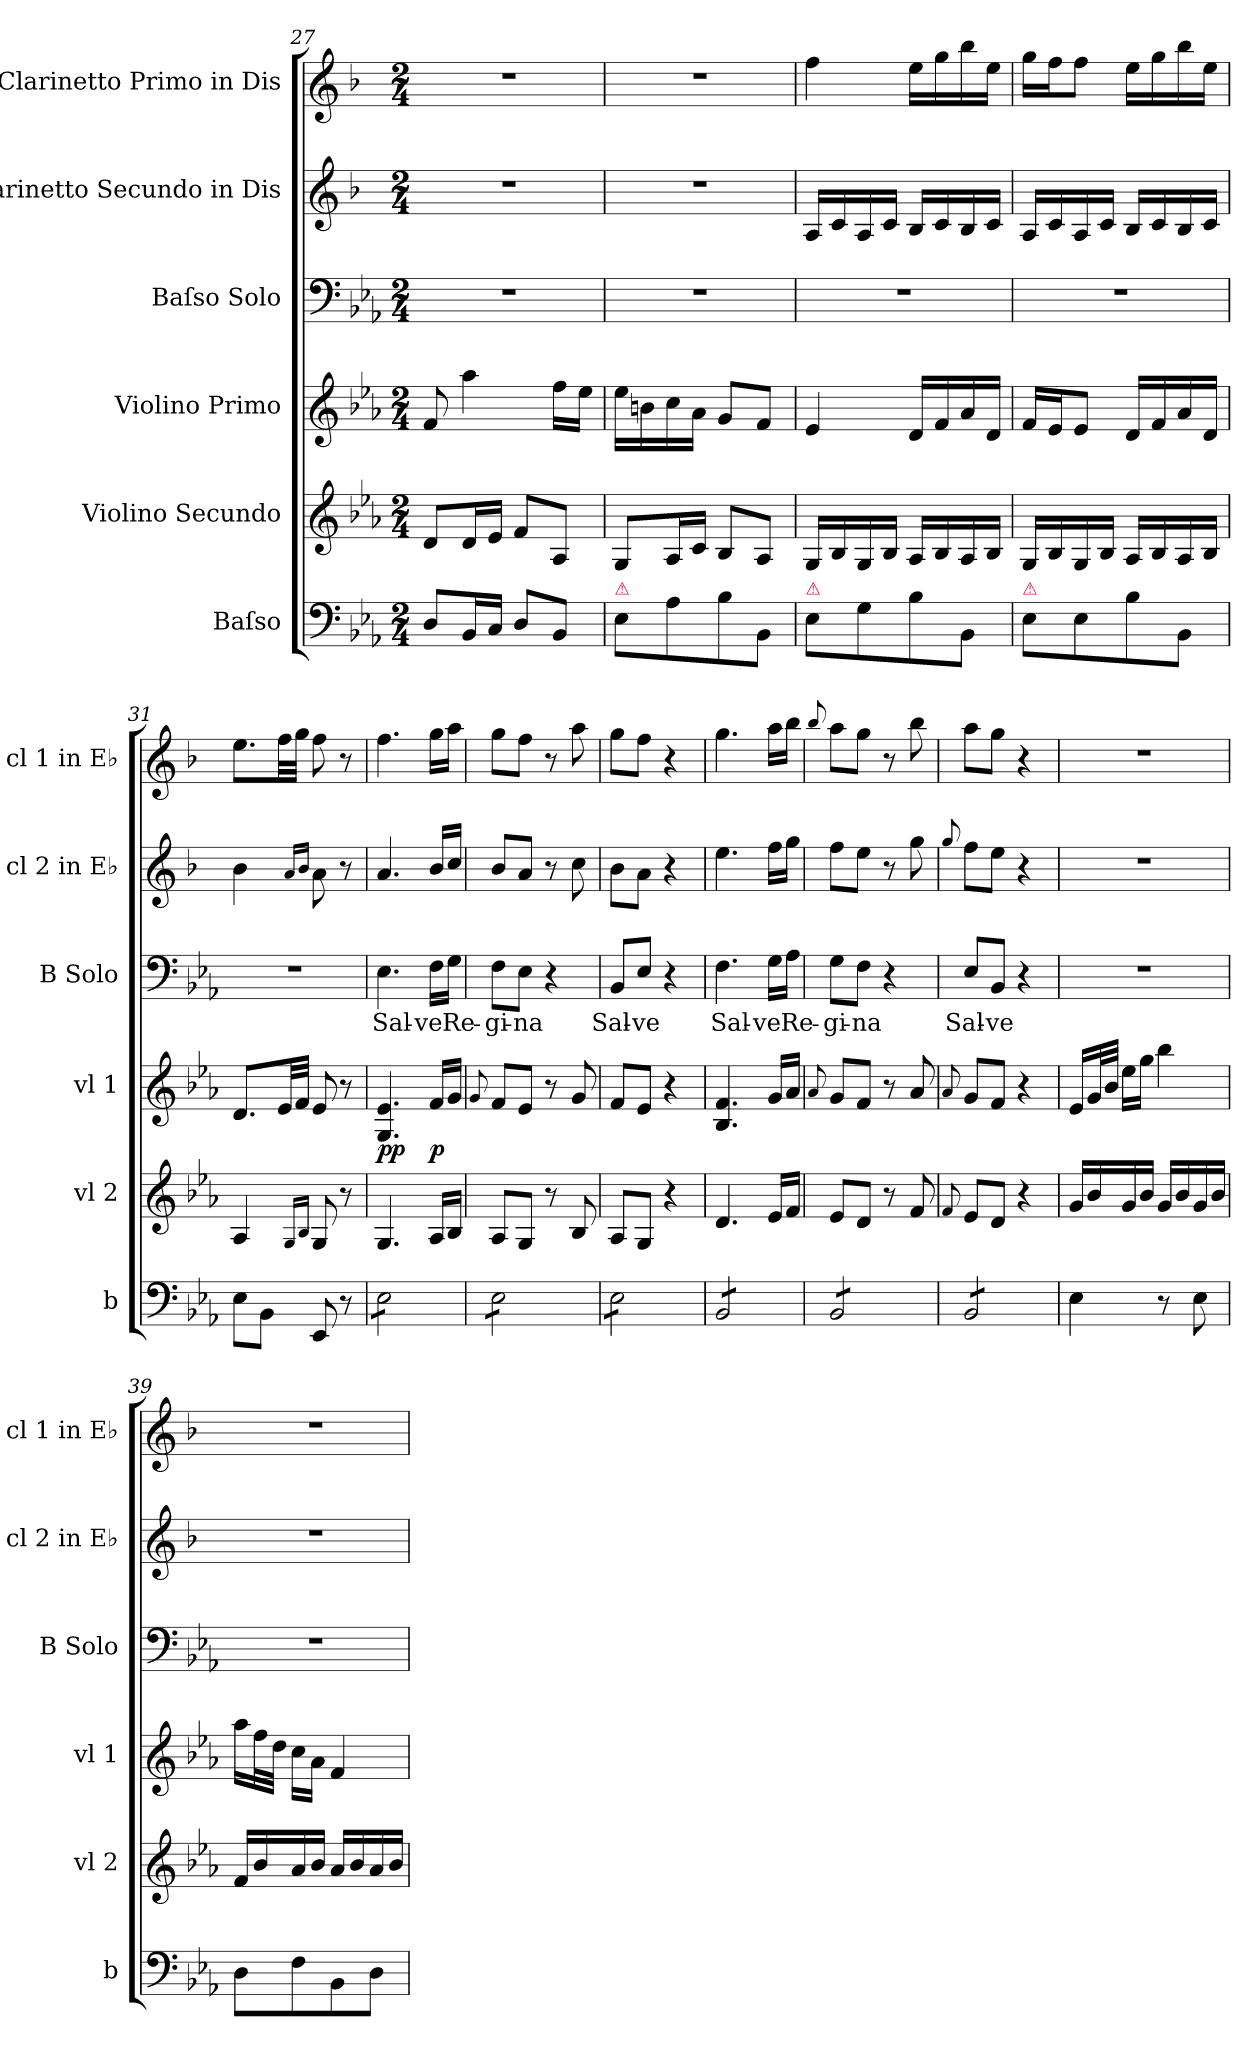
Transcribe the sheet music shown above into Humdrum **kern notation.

**kern	**dynam	**kern	**kern	**dynam	**kern	**text	**kern	**kern
*part6	*part6	*part5	*part4	*part4	*part3	*part3	*part2	*part1
*staff6	*staff6	*staff5	*staff4	*staff4	*staff3	*staff3	*staff2	*staff1
*I"Baſso	*	*I"Violino Secundo	*I"Violino Primo	*	*I"Baſso Solo	*	*I"Clarinetto Secundo in Dis	*I"Clarinetto Primo in Dis
*I'b	*	*I'vl 2	*I'vl 1	*	*I'B Solo	*	*I'cl 2 in E♭	*I'cl 1 in E♭
*clefF4	*	*clefG2	*clefG2	*	*clefF4	*	*clefG2	*clefG2
*	*	*	*	*	*	*	*ITrd1c2	*ITrd1c2
*k[b-e-a-]	*	*k[b-e-a-]	*k[b-e-a-]	*	*k[b-e-a-]	*	*k[b-e-a-]	*k[b-e-a-]
*E-:	*	*E-:	*E-:	*	*E-:	*	*E-:	*E-:
*M2/4	*	*M2/4	*M2/4	*	*M2/4	*	*M2/4	*M2/4
=27	=27	=27	=27	=27	=27	=27	=27	=27
8D/L	.	8d/L	8f/	.	2r	.	2r	2r
16BB-/L	.	16d/L	4aa-\	.	.	.	.	.
16C/JJ	.	16e-/JJ	.	.	.	.	.	.
8D/L	.	8f/L	.	.	.	.	.	.
8BB-/J	.	8A-/J	16ff\LL	.	.	.	.	.
.	.	.	16ee-\JJ	.	.	.	.	.
=28	=28	=28	=28	=28	=28	=28	=28	=28
!LO:TX:a:color=crimson:t=⚠	!	!	!	!	!	!	!	!
8E-\L	.	8G/L	16ee-\LL	.	2r	.	2r	2r
.	.	.	16bn\	.	.	.	.	.
8A-\	.	16A-/L	16cc\	.	.	.	.	.
.	.	16c/JJ	16a-\JJ	.	.	.	.	.
8B-\	.	8B-/L	8g/L	.	.	.	.	.
8BB-/J	.	8A-/J	8f/J	.	.	.	.	.
=29	=29	=29	=29	=29	=29	=29	=29	=29
!LO:TX:a:color=crimson:t=⚠	!	!	!	!	!	!	!	!
8E-\L	.	16G/LL	4e-/	.	2r	.	16G/LL	4ee-\
.	.	16B-/	.	.	.	.	16B-/	.
8G\	.	16G/	.	.	.	.	16G/	.
.	.	16B-/JJ	.	.	.	.	16B-/JJ	.
8B-\	.	16A-/LL	16d/LL	.	.	.	16A-/LL	16dd\LL
.	.	16B-/	16f/	.	.	.	16B-/	16ff\
8BB-/J	.	16A-/	16a-/	.	.	.	16A-/	16aa-\
.	.	16B-/JJ	16d/JJ	.	.	.	16B-/JJ	16dd\JJ
=30	=30	=30	=30	=30	=30	=30	=30	=30
!LO:TX:a:color=crimson:t=⚠	!	!	!	!	!	!	!	!
8E-\L	.	16G/LL	16f/LL	.	2r	.	16G/LL	16ff\LL
.	.	16B-/	16e-/J	.	.	.	16B-/	16ee-\J
8E-\	.	16G/	8e-/J	.	.	.	16G/	8ee-\J
.	.	16B-/JJ	.	.	.	.	16B-/JJ	.
8B-\	.	16A-/LL	16d/LL	.	.	.	16A-/LL	16dd\LL
.	.	16B-/	16f/	.	.	.	16B-/	16ff\
8BB-/J	.	16A-/	16a-/	.	.	.	16A-/	16aa-\
.	.	16B-/JJ	16d/JJ	.	.	.	16B-/JJ	16dd\JJ
=31	=31	=31	=31	=31	=31	=31	=31	=31
8E-\L	.	4A-/	8.d/L	.	2r	.	4a-\	8.dd\L
8BB-\J	.	.	.	.	.	.	.	.
.	.	.	32e-/LL	.	.	.	.	32ee-\LL
.	.	.	32f/JJJ	.	.	.	.	32ff\JJJ
.	.	16qqG/LL	.	.	.	.	16qqg/LL	.
.	.	16qqB-/JJ	.	.	.	.	16qqa-/JJ	.
8EE-/	.	8G/	8e-/	.	.	.	8g\	8ee-\
8r	.	8r	8r	.	.	.	8r	8r
=32	=32	=32	=32	=32	=32	=32	=32	=32
!LO:TX:a:i:t=Voca&colon; Baſso	!	!	!	!	!	!	!	!
!	!LO:DY:b	!	!	!	!	!	!	!
*tremolo	*	*	*	*	*	*	*	*
8E-\L	pp&colon;	4.G/	4.G/ 4.e-/	pp	4.E-\	Sal-	4.g/	4.ee-\
8E-\	.	.	.	.	.	.	.	.
8E-\	.	.	.	.	.	.	.	.
!	!	!	!	!LO:DY:b	!	!	!	!
8E-\J	.	16A-/LL	16f/LL	p.	16F\LL	-ve	16a-/LL	16ff\LL
.	.	16B-/JJ	16g/JJ	.	16G\JJ	Re-	16b-/JJ	16gg\JJ
=33	=33	=33	=33	=33	=33	=33	=33	=33
.	.	.	8qqg/	.	.	.	.	.
8E-\L	.	8A-/L	8f/L	.	8F\L	-gi-	8a-/L	8ff\L
8E-\	.	8G/J	8e-/J	.	8E-\J	-na	8g/J	8ee-\J
8E-\	.	8r	8r	.	4r	.	8r	8r
8E-\J	.	8B-/	8g/	.	.	.	8b-\	8gg\
=34	=34	=34	=34	=34	=34	=34	=34	=34
8E-\L	.	8A-/L	8f/L	.	8BB-/L	Sal-	8a-\L	8ff\L
8E-\	.	8G/J	8e-/J	.	8E-/J	-ve	8g\J	8ee-\J
8E-\	.	4r	4r	.	4r	.	4r	4r
8E-\J	.	.	.	.	.	.	.	.
=35	=35	=35	=35	=35	=35	=35	=35	=35
8BB-/L	.	4.d/	4.B-/ 4.f/	.	4.F\	Sal-	4.dd\	4.ff\
8BB-/	.	.	.	.	.	.	.	.
8BB-/	.	.	.	.	.	.	.	.
8BB-/J	.	16e-/LL	16g/LL	.	16G\LL	-ve	16ee-\LL	16gg\LL
.	.	16f/JJ	16a-/JJ	.	16A-\JJ	Re-	16ff\JJ	16aa-\JJ
=36	=36	=36	=36	=36	=36	=36	=36	=36
.	.	.	8qqa-/	.	.	.	.	8qqaa-/
8BB-/L	.	8e-/L	8g/L	.	8G\L	-gi-	8ee-\L	8gg\L
8BB-/	.	8d/J	8f/J	.	8F\J	-na	8dd\J	8ff\J
8BB-/	.	8r	8r	.	4r	.	8r	8r
8BB-/J	.	8f/	8a-/	.	.	.	8ff\	8aa-\
=37	=37	=37	=37	=37	=37	=37	=37	=37
.	.	8qqf/	8qqa-/	.	.	.	8qqff/	.
8BB-/L	.	8e-/L	8g/L	.	8E-/L	Sal-	8ee-\L	8gg\L
8BB-/	.	8d/J	8f/J	.	8BB-/J	-ve	8dd\J	8ff\J
8BB-/	.	4r	4r	.	4r	.	4r	4r
8BB-/J	.	.	.	.	.	.	.	.
*Xtremolo	*	*	*	*	*	*	*	*
=38	=38	=38	=38	=38	=38	=38	=38	=38
4E-\	.	16g/LL	16e-/LL	.	2r	.	2r	2r
.	.	16b-/	32g/L	.	.	.	.	.
.	.	.	32b-/JJJ	.	.	.	.	.
.	.	16g/	16ee-\LL	.	.	.	.	.
.	.	16b-/JJ	16gg\JJ	.	.	.	.	.
8r	.	16g/LL	4bb-\	.	.	.	.	.
.	.	16b-/	.	.	.	.	.	.
8E-\	.	16g/	.	.	.	.	.	.
.	.	16b-/JJ	.	.	.	.	.	.
=39	=39	=39	=39	=39	=39	=39	=39	=39
8D\L	.	16f/LL	16aa-\LL	.	2r	.	2r	2r
.	.	16b-/	32ff\L	.	.	.	.	.
.	.	.	32dd\JJJ	.	.	.	.	.
8F\	.	16a-/	16cc\LL	.	.	.	.	.
.	.	16b-/JJ	16a-\JJ	.	.	.	.	.
8BB-\	.	16a-/LL	4f/	.	.	.	.	.
.	.	16b-/	.	.	.	.	.	.
8D\J	.	16a-/	.	.	.	.	.	.
.	.	16b-/JJ	.	.	.	.	.	.
=	=	=	=	=	=	=	=	=
*-	*-	*-	*-	*-	*-	*-	*-	*-
